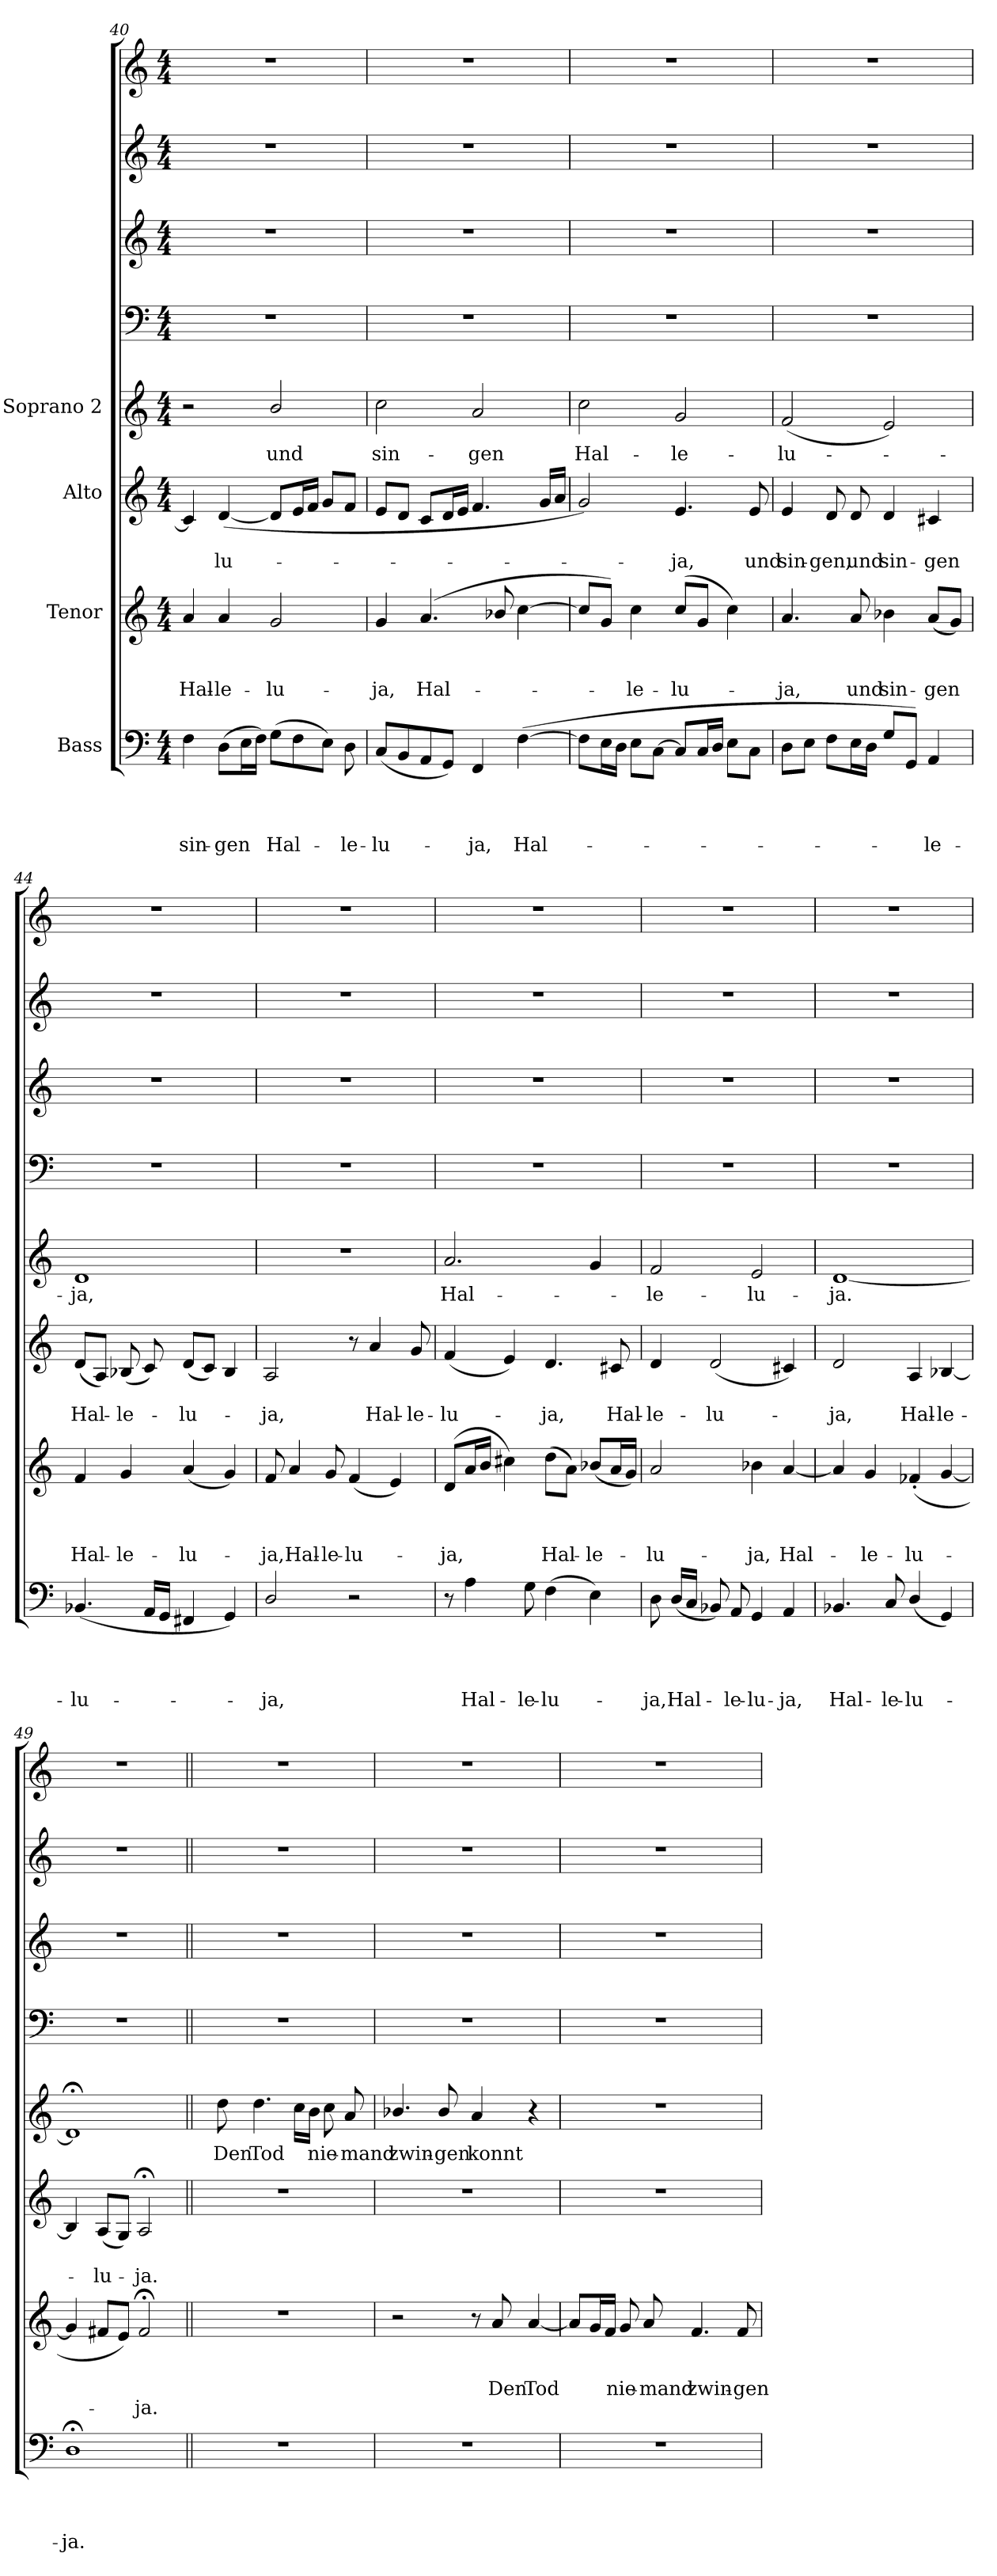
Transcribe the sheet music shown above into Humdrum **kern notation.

**kern	**text	**text	**text	**text	**kern	**text	**text	**text	**kern	**text	**text	**kern	**text	**kern	**kern	**kern	**kern
*part8	*part8	*part8	*part8	*part8	*part7	*part7	*part7	*part7	*part6	*part6	*part6	*part5	*part5	*part4	*part3	*part2	*part1
*staff8	*staff8	*staff8	*staff8	*staff8	*staff7	*staff7	*staff7	*staff7	*staff6	*staff6	*staff6	*staff5	*staff5	*staff4	*staff3	*staff2	*staff1
*I"Bass	*	*	*	*	*I"Tenor	*	*	*	*I"Alto	*	*	*I"Soprano 2	*	*	*	*	*
*clefF4	*	*	*	*	*clefG2	*	*	*	*clefG2	*	*	*clefG2	*	*clefF4	*clefG2	*clefG2	*clefG2
*	*	*	*	*	*ITrd7c12	*	*	*	*	*	*	*	*	*	*ITrd7c12	*	*
*k[]	*	*	*	*	*k[]	*	*	*	*k[]	*	*	*k[]	*	*k[]	*k[]	*k[]	*k[]
*C:	*	*	*	*	*C:	*	*	*	*C:	*	*	*C:	*	*C:	*C:	*C:	*C:
*M4/4	*	*	*	*	*M4/4	*	*	*	*M4/4	*	*	*M4/4	*	*M4/4	*M4/4	*M4/4	*M4/4
=40	=40	=40	=40	=40	=40	=40	=40	=40	=40	=40	=40	=40	=40	=40	=40	=40	=40
!	!	!	!	!LO:LY:b	!	!	!	!LO:LY:b	!	!	!	!	!	!	!	!	!
4F\	.	.	.	sin-	4A/	.	.	Hal-	4c/]	.	.	2r	.	1r	1r	1r	1r
!	!	!	!	!LO:LY:b	!	!	!	!LO:LY:b	!	!	!LO:LY:b	!	!	!	!	!	!
(>8D\L	.	.	.	-gen	4A/	.	.	-le-	(<[<4d/	.	-lu-	.	.	.	.	.	.
16E\L	.	.	.	.	.	.	.	.	.	.	.	.	.	.	.	.	.
16F\JJ)	.	.	.	.	.	.	.	.	.	.	.	.	.	.	.	.	.
!	!	!	!	!LO:LY:b	!	!	!	!LO:LY:b	!	!	!	!	!LO:LY:b	!	!	!	!
(>8G\L	.	.	.	Hal-	2G/	.	.	-lu-	8d/L]	.	.	2b/	und	.	.	.	.
8F\	.	.	.	.	.	.	.	.	16e/L	.	.	.	.	.	.	.	.
.	.	.	.	.	.	.	.	.	16f/JJ	.	.	.	.	.	.	.	.
8E\J)	.	.	.	.	.	.	.	.	8g/L	.	.	.	.	.	.	.	.
!	!	!	!	!LO:LY:b	!	!	!	!	!	!	!	!	!	!	!	!	!
8D\	.	.	.	-le-	.	.	.	.	8f/J	.	.	.	.	.	.	.	.
=41	=41	=41	=41	=41	=41	=41	=41	=41	=41	=41	=41	=41	=41	=41	=41	=41	=41
!	!	!	!	!LO:LY:b	!	!	!	!LO:LY:b	!	!	!	!	!LO:LY:b	!	!	!	!
(<8C/L	.	.	.	-lu-	4G/	.	.	-ja,	8e/L	.	.	2cc\	sin-	1r	1r	1r	1r
8BB/	.	.	.	.	.	.	.	.	8d/J	.	.	.	.	.	.	.	.
!	!	!	!	!	!	!	!	!LO:LY:b	!	!	!	!	!	!	!	!	!
8AA/	.	.	.	.	(>4.A/	.	.	Hal-	8c/L	.	.	.	.	.	.	.	.
8GG/J)	.	.	.	.	.	.	.	.	16d/L	.	.	.	.	.	.	.	.
.	.	.	.	.	.	.	.	.	16e/JJ	.	.	.	.	.	.	.	.
!	!	!	!	!LO:LY:b	!	!	!	!	!	!	!	!	!LO:LY:b	!	!	!	!
4FF/	.	.	.	-ja,	.	.	.	.	4.f/	.	.	2a/	-gen	.	.	.	.
.	.	.	.	.	8B-X/	.	.	.	.	.	.	.	.	.	.	.	.
!	!	!	!	!LO:LY:b	!	!	!	!	!	!	!	!	!	!	!	!	!
(>[>4F\	.	.	.	Hal-	[>4c\	.	.	.	.	.	.	.	.	.	.	.	.
.	.	.	.	.	.	.	.	.	16g/LL	.	.	.	.	.	.	.	.
.	.	.	.	.	.	.	.	.	16a/JJ	.	.	.	.	.	.	.	.
=42	=42	=42	=42	=42	=42	=42	=42	=42	=42	=42	=42	=42	=42	=42	=42	=42	=42
!	!	!	!	!	!	!	!	!	!	!	!	!	!LO:LY:b	!	!	!	!
8F\L]	.	.	.	.	8c/L]	.	.	.	2g/)	.	.	2cc\	Hal-	1r	1r	1r	1r
16E\L	.	.	.	.	8G/J)	.	.	.	.	.	.	.	.	.	.	.	.
16D\JJ	.	.	.	.	.	.	.	.	.	.	.	.	.	.	.	.	.
!	!	!	!	!	!	!	!	!LO:LY:b	!	!	!	!	!	!	!	!	!
8E\L	.	.	.	.	4c\	.	.	-le-	.	.	.	.	.	.	.	.	.
[>8C\J	.	.	.	.	.	.	.	.	.	.	.	.	.	.	.	.	.
!	!	!	!	!	!	!	!	!LO:LY:b	!	!	!LO:LY:b	!	!LO:LY:b	!	!	!	!
8C/L]	.	.	.	.	(>8c/L	.	.	-lu-	4.e/	.	-ja,	2g/	-le-	.	.	.	.
16C/L	.	.	.	.	8G/J	.	.	.	.	.	.	.	.	.	.	.	.
16D/JJ	.	.	.	.	.	.	.	.	.	.	.	.	.	.	.	.	.
8E\L	.	.	.	.	4c\)	.	.	.	.	.	.	.	.	.	.	.	.
!	!	!	!	!	!	!	!	!	!	!	!LO:LY:b	!	!	!	!	!	!
8C\J	.	.	.	.	.	.	.	.	8e/	.	und	.	.	.	.	.	.
!!LO:LB:g=z
=43	=43	=43	=43	=43	=43	=43	=43	=43	=43	=43	=43	=43	=43	=43	=43	=43	=43
!	!	!	!	!	!	!	!	!LO:LY:b	!	!	!LO:LY:b	!	!LO:LY:b	!	!	!	!
8D\L	.	.	.	.	4.A/	.	.	-ja,	4e/	.	sin-	(<2f/	-lu-	1r	1r	1r	1r
8E\J	.	.	.	.	.	.	.	.	.	.	.	.	.	.	.	.	.
!	!	!	!	!	!	!	!	!	!	!	!LO:LY:b	!	!	!	!	!	!
8F\L	.	.	.	.	.	.	.	.	8d/	.	-gen,	.	.	.	.	.	.
!	!	!	!	!	!	!	!	!LO:LY:b	!	!	!LO:LY:b	!	!	!	!	!	!
16E\L	.	.	.	.	8A/	.	.	und	8d/	.	und	.	.	.	.	.	.
16D\JJ	.	.	.	.	.	.	.	.	.	.	.	.	.	.	.	.	.
!	!	!	!	!	!	!	!	!LO:LY:b	!	!	!LO:LY:b	!	!	!	!	!	!
8G/L	.	.	.	.	4B-X\	.	.	sin-	4d/	.	sin-	2e/)	.	.	.	.	.
8GG/J)	.	.	.	.	.	.	.	.	.	.	.	.	.	.	.	.	.
!	!	!	!	!LO:LY:b	!	!	!	!LO:LY:b	!	!	!LO:LY:b	!	!	!	!	!	!
4AA/	.	.	.	-le-	(<8A/L	.	.	-gen	4c#X/	.	-gen	.	.	.	.	.	.
.	.	.	.	.	8G/J)	.	.	.	.	.	.	.	.	.	.	.	.
=44	=44	=44	=44	=44	=44	=44	=44	=44	=44	=44	=44	=44	=44	=44	=44	=44	=44
!	!	!	!	!LO:LY:b	!	!	!	!LO:LY:b	!	!	!LO:LY:b	!	!LO:LY:b	!	!	!	!
(<4.BB-X/	.	.	.	-lu-	4F/	.	.	Hal-	(<8d/L	.	Hal-	1d	-ja,	1r	1r	1r	1r
.	.	.	.	.	.	.	.	.	8A/J)	.	.	.	.	.	.	.	.
!	!	!	!	!	!	!	!	!LO:LY:b	!	!	!LO:LY:b	!	!	!	!	!	!
.	.	.	.	.	4G/	.	.	-le-	(<8B-X/	.	-le-	.	.	.	.	.	.
16AA/LL	.	.	.	.	.	.	.	.	8c/)	.	.	.	.	.	.	.	.
16GG/JJ	.	.	.	.	.	.	.	.	.	.	.	.	.	.	.	.	.
!	!	!	!	!	!	!	!	!LO:LY:b	!	!	!LO:LY:b	!	!	!	!	!	!
4FF#X/	.	.	.	.	(<4A/	.	.	-lu-	(<8d/L	.	-lu-	.	.	.	.	.	.
.	.	.	.	.	.	.	.	.	8c/J)	.	.	.	.	.	.	.	.
4GG/)	.	.	.	.	4G/)	.	.	.	4B-/	.	.	.	.	.	.	.	.
=45	=45	=45	=45	=45	=45	=45	=45	=45	=45	=45	=45	=45	=45	=45	=45	=45	=45
!	!	!	!	!LO:LY:b	!	!	!	!LO:LY:b	!	!	!LO:LY:b	!	!	!	!	!	!
2D/	.	.	.	-ja,	8F/	.	.	-ja,	2A/	.	-ja,	1r	.	1r	1r	1r	1r
!	!	!	!	!	!	!	!	!LO:LY:b	!	!	!	!	!	!	!	!	!
.	.	.	.	.	4A/	.	.	Hal-	.	.	.	.	.	.	.	.	.
!	!	!	!	!	!	!	!	!LO:LY:b	!	!	!	!	!	!	!	!	!
.	.	.	.	.	8G/	.	.	-le-	.	.	.	.	.	.	.	.	.
!	!	!	!	!	!	!	!	!LO:LY:b	!	!	!	!	!	!	!	!	!
2r	.	.	.	.	(<4F/	.	.	-lu-	8r	.	.	.	.	.	.	.	.
!	!	!	!	!	!	!	!	!	!	!	!LO:LY:b	!	!	!	!	!	!
.	.	.	.	.	.	.	.	.	4a/	.	Hal-	.	.	.	.	.	.
.	.	.	.	.	4E/)	.	.	.	.	.	.	.	.	.	.	.	.
!	!	!	!	!	!	!	!	!	!	!	!LO:LY:b	!	!	!	!	!	!
.	.	.	.	.	.	.	.	.	8g/	.	-le-	.	.	.	.	.	.
!!LO:LB:g=z
=46	=46	=46	=46	=46	=46	=46	=46	=46	=46	=46	=46	=46	=46	=46	=46	=46	=46
!	!	!	!	!	!	!	!	!LO:LY:b	!	!	!LO:LY:b	!	!LO:LY:b	!	!	!	!
8r	.	.	.	.	(>8D/L	.	.	-ja,	(<4f/	.	-lu-	2.a/	Hal-	1r	1r	1r	1r
!	!	!	!	!LO:LY:b	!	!	!	!	!	!	!	!	!	!	!	!	!
4A\	.	.	.	Hal-	16A/L	.	.	.	.	.	.	.	.	.	.	.	.
.	.	.	.	.	16B/JJ	.	.	.	.	.	.	.	.	.	.	.	.
.	.	.	.	.	4c#X\)	.	.	.	4e/)	.	.	.	.	.	.	.	.
!	!	!	!	!LO:LY:b	!	!	!	!	!	!	!	!	!	!	!	!	!
8G\	.	.	.	-le-	.	.	.	.	.	.	.	.	.	.	.	.	.
!	!	!	!	!LO:LY:b	!	!	!	!LO:LY:b	!	!	!LO:LY:b	!	!	!	!	!	!
(>4F\	.	.	.	-lu-	(>8d\L	.	.	Hal-	4.d/	.	-ja,	.	.	.	.	.	.
.	.	.	.	.	8A\J)	.	.	.	.	.	.	.	.	.	.	.	.
!	!	!	!	!	!	!	!	!LO:LY:b	!	!	!	!	!	!	!	!	!
4E\)	.	.	.	.	(<8B-X/L	.	.	-le-	.	.	.	4g/	.	.	.	.	.
!	!	!	!	!	!	!	!	!	!	!	!LO:LY:b	!	!	!	!	!	!
.	.	.	.	.	16A/L	.	.	.	8c#X/	.	Hal-	.	.	.	.	.	.
.	.	.	.	.	16G/JJ)	.	.	.	.	.	.	.	.	.	.	.	.
=47	=47	=47	=47	=47	=47	=47	=47	=47	=47	=47	=47	=47	=47	=47	=47	=47	=47
!	!	!	!	!LO:LY:b	!	!	!	!LO:LY:b	!	!	!LO:LY:b	!	!LO:LY:b	!	!	!	!
8D\	.	.	.	-ja,	2A/	.	.	-lu-	4d/	.	-le-	2f/	-le-	1r	1r	1r	1r
!	!	!	!	!LO:LY:b	!	!	!	!	!	!	!	!	!	!	!	!	!
(<16D/LL	.	.	.	Hal-	.	.	.	.	.	.	.	.	.	.	.	.	.
16C/JJ	.	.	.	.	.	.	.	.	.	.	.	.	.	.	.	.	.
!	!	!	!	!	!	!	!	!	!	!	!LO:LY:b	!	!	!	!	!	!
8BB-X/)	.	.	.	.	.	.	.	.	(<2d/	.	-lu-	.	.	.	.	.	.
!	!	!	!	!LO:LY:b	!	!	!	!	!	!	!	!	!	!	!	!	!
8AA/	.	.	.	-le-	.	.	.	.	.	.	.	.	.	.	.	.	.
!	!	!	!	!LO:LY:b	!	!	!	!LO:LY:b	!	!	!	!	!LO:LY:b	!	!	!	!
4GG/	.	.	.	-lu-	4B-X\	.	.	-ja,	.	.	.	2e/	-lu-	.	.	.	.
!	!	!	!	!LO:LY:b	!	!	!	!LO:LY:b	!	!	!	!	!	!	!	!	!
4AA/	.	.	.	-ja,	[<4A/	.	.	Hal-	4c#X/)	.	.	.	.	.	.	.	.
=48	=48	=48	=48	=48	=48	=48	=48	=48	=48	=48	=48	=48	=48	=48	=48	=48	=48
!	!	!	!	!LO:LY:b	!	!	!	!	!	!	!LO:LY:b	!	!LO:LY:b	!	!	!	!
4.BB-X/	.	.	.	Hal-	4A/]	.	.	.	2d/	.	-ja,	[<1d	-ja.	1r	1r	1r	1r
!	!	!	!	!	!	!	!	!LO:LY:b	!	!	!	!	!	!	!	!	!
.	.	.	.	.	4G/	.	.	-le-	.	.	.	.	.	.	.	.	.
!	!	!	!	!LO:LY:b	!	!	!	!	!	!	!	!	!	!	!	!	!
8C/	.	.	.	-le-	.	.	.	.	.	.	.	.	.	.	.	.	.
!	!	!	!	!LO:LY:b	!	!	!	!LO:LY:b	!	!	!LO:LY:b	!	!	!	!	!	!
(<4D/	.	.	.	-lu-	(<4F-X'>/	.	.	-lu-	4A/	.	Hal-	.	.	.	.	.	.
!	!	!	!	!	!	!	!	!	!	!	!LO:LY:b	!	!	!	!	!	!
4GG/)	.	.	.	.	[<4G/	.	.	.	[<4B-X/	.	-le-	.	.	.	.	.	.
=49	=49	=49	=49	=49	=49	=49	=49	=49	=49	=49	=49	=49	=49	=49	=49	=49	=49
!	!	!	!	!LO:LY:b	!	!	!	!	!	!	!	!	!	!	!	!	!
1D;<	.	.	.	-ja.	4G/]	.	.	.	4B-/]	.	.	1d;]	.	1r	1r	1r	1r
!	!	!	!	!	!	!	!	!	!	!	!LO:LY:b	!	!	!	!	!	!
.	.	.	.	.	8F#X/L	.	.	.	(<8A/L	.	-lu-	.	.	.	.	.	.
.	.	.	.	.	8E/J)	.	.	.	8G/J)	.	.	.	.	.	.	.	.
!	!	!	!	!	!	!	!	!LO:LY:b	!	!	!LO:LY:b	!	!	!	!	!	!
.	.	.	.	.	2F#;</	.	.	-ja.	2A;</	.	-ja.	.	.	.	.	.	.
!!LO:PB:g=z
=49X1||	=49X1||	=49X1||	=49X1||	=49X1||	=49X1||	=49X1||	=49X1||	=49X1||	=49X1||	=49X1||	=49X1||	=49X1||	=49X1||	=49X1||	=49X1||	=49X1||	=49X1||
1r	.	.	.	.	1r	.	.	.	1r	.	.	8ryy	.	1r	1r	1r	1r
!	!	!	!	!	!	!	!	!	!	!	!	!	!LO:LY:b	!	!	!	!
.	.	.	.	.	.	.	.	.	.	.	.	8dd\	Den	.	.	.	.
!	!	!	!	!	!	!	!	!	!	!	!	!	!LO:LY:b	!	!	!	!
.	.	.	.	.	.	.	.	.	.	.	.	4.dd\	Tod	.	.	.	.
.	.	.	.	.	.	.	.	.	.	.	.	16cc\LL	.	.	.	.	.
.	.	.	.	.	.	.	.	.	.	.	.	16b\JJ	.	.	.	.	.
!	!	!	!	!	!	!	!	!	!	!	!	!	!LO:LY:b	!	!	!	!
.	.	.	.	.	.	.	.	.	.	.	.	8cc\	nie-	.	.	.	.
!	!	!	!	!	!	!	!	!	!	!	!	!	!LO:LY:b	!	!	!	!
.	.	.	.	.	.	.	.	.	.	.	.	8a/	-mand	.	.	.	.
=50	=50	=50	=50	=50	=50	=50	=50	=50	=50	=50	=50	=50	=50	=50	=50	=50	=50
!	!	!	!	!	!	!	!	!	!	!	!	!	!LO:LY:b	!	!	!	!
1r	.	.	.	.	2r	.	.	.	1r	.	.	4.b-X/	zwin-	1r	1r	1r	1r
!	!	!	!	!	!	!	!	!	!	!	!	!	!LO:LY:b	!	!	!	!
.	.	.	.	.	.	.	.	.	.	.	.	8b-/	-gen	.	.	.	.
!	!	!	!	!	!	!	!	!	!	!	!	!	!LO:LY:b	!	!	!	!
.	.	.	.	.	8r	.	.	.	.	.	.	4a/	konnt	.	.	.	.
!	!	!	!	!	!	!	!LO:LY:b	!	!	!	!	!	!	!	!	!	!
.	.	.	.	.	8A/	.	Den	.	.	.	.	.	.	.	.	.	.
!	!	!	!	!	!	!	!LO:LY:b	!	!	!	!	!	!	!	!	!	!
.	.	.	.	.	[>4A/	.	Tod	.	.	.	.	4r	.	.	.	.	.
=51	=51	=51	=51	=51	=51	=51	=51	=51	=51	=51	=51	=51	=51	=51	=51	=51	=51
1r	.	.	.	.	8A/L]	.	.	.	1r	.	.	1r	.	1r	1r	1r	1r
.	.	.	.	.	16G/L	.	.	.	.	.	.	.	.	.	.	.	.
.	.	.	.	.	16F/JJ	.	.	.	.	.	.	.	.	.	.	.	.
!	!	!	!	!	!	!	!LO:LY:b	!	!	!	!	!	!	!	!	!	!
.	.	.	.	.	8G/	.	nie-	.	.	.	.	.	.	.	.	.	.
!	!	!	!	!	!	!	!LO:LY:b	!	!	!	!	!	!	!	!	!	!
.	.	.	.	.	8A/	.	-mand	.	.	.	.	.	.	.	.	.	.
!	!	!	!	!	!	!	!LO:LY:b	!	!	!	!	!	!	!	!	!	!
.	.	.	.	.	4.F/	.	zwin-	.	.	.	.	.	.	.	.	.	.
!	!	!	!	!	!	!	!LO:LY:b	!	!	!	!	!	!	!	!	!	!
.	.	.	.	.	8F/	.	-gen	.	.	.	.	.	.	.	.	.	.
=	=	=	=	=	=	=	=	=	=	=	=	=	=	=	=	=	=
*-	*-	*-	*-	*-	*-	*-	*-	*-	*-	*-	*-	*-	*-	*-	*-	*-	*-
